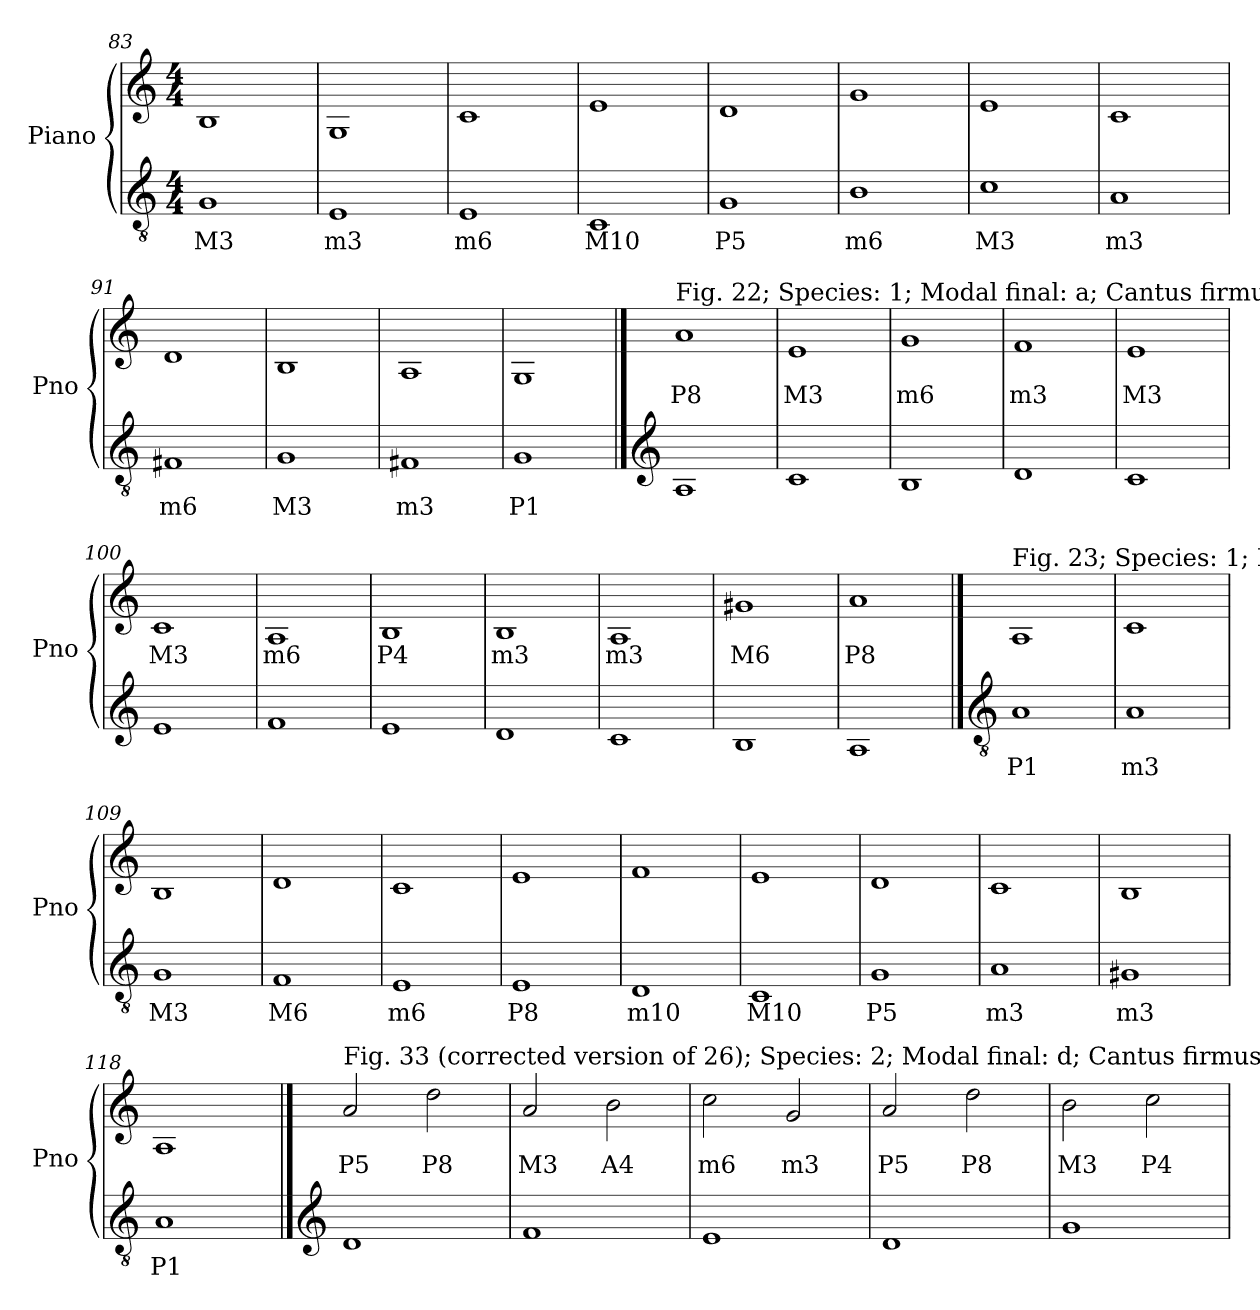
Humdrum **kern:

**kern	**text	**kern	**text
*part2	*part2	*part1	*part1
*staff2	*staff2	*staff1	*staff1
*I"Piano	*	*I"Piano	*
*I'Pno	*	*I'Pno	*
*clefGv2	*	*clefG2	*
*k[]	*	*k[]	*
*M4/4	*	*M4/4	*
=83	=83	=83	=83
!	!LO:LY:b	!	!
1G	M3	1B	.
=84	=84	=84	=84
!	!LO:LY:b	!	!
1E	m3	1G	.
=85	=85	=85	=85
!	!LO:LY:b	!	!
1E	m6	1c	.
=86	=86	=86	=86
!	!LO:LY:b	!	!
1C	M10	1e	.
=87	=87	=87	=87
!	!LO:LY:b	!	!
1G	P5	1d	.
=88	=88	=88	=88
!	!LO:LY:b	!	!
1B	m6	1g	.
=89	=89	=89	=89
!	!LO:LY:b	!	!
1c	M3	1e	.
=90	=90	=90	=90
!	!LO:LY:b	!	!
1A	m3	1c	.
=91	=91	=91	=91
!	!LO:LY:b	!	!
1F#X	m6	1d	.
=92	=92	=92	=92
!	!LO:LY:b	!	!
1G	M3	1B	.
=93	=93	=93	=93
!	!LO:LY:b	!	!
1F#X	m3	1A	.
=94	=94	=94	=94
!	!LO:LY:b	!	!
1G	P1	1G	.
!!LO:LB:g=z
==95	==95	==95	==95
*clefG2	*	*	*
!	!	!LO:TX:a:t=Fig. 22; Species&colon; 1; Modal final&colon; a; Cantus firmus&colon; Lower	!
!	!	!	!LO:LY:b
1A	.	1a	P8
=96	=96	=96	=96
!	!	!	!LO:LY:b
1c	.	1e	M3
=97	=97	=97	=97
!	!	!	!LO:LY:b
1B	.	1g	m6
=98	=98	=98	=98
!	!	!	!LO:LY:b
1d	.	1f	m3
=99	=99	=99	=99
!	!	!	!LO:LY:b
1c	.	1e	M3
=100	=100	=100	=100
!	!	!	!LO:LY:b
1e	.	1c	M3
=101	=101	=101	=101
!	!	!	!LO:LY:b
1f	.	1A	m6
=102	=102	=102	=102
!	!	!	!LO:LY:b
1e	.	1B	P4
=103	=103	=103	=103
!	!	!	!LO:LY:b
1d	.	1B	m3
=104	=104	=104	=104
!	!	!	!LO:LY:b
1c	.	1A	m3
=105	=105	=105	=105
!	!	!	!LO:LY:b
1B	.	1g#X	M6
=106	=106	=106	=106
!	!	!	!LO:LY:b
1A	.	1a	P8
!!LO:LB:g=z
==107	==107	==107	==107
*clefGv2	*	*	*
!	!	!LO:TX:a:t=Fig. 23; Species&colon; 1; Modal final&colon; a; Cantus firmus&colon; Upper	!
!	!LO:LY:b	!	!
1A	P1	1A	.
=108	=108	=108	=108
!	!LO:LY:b	!	!
1A	m3	1c	.
=109	=109	=109	=109
!	!LO:LY:b	!	!
1G	M3	1B	.
=110	=110	=110	=110
!	!LO:LY:b	!	!
1F	M6	1d	.
=111	=111	=111	=111
!	!LO:LY:b	!	!
1E	m6	1c	.
=112	=112	=112	=112
!	!LO:LY:b	!	!
1E	P8	1e	.
=113	=113	=113	=113
!	!LO:LY:b	!	!
1D	m10	1f	.
=114	=114	=114	=114
!	!LO:LY:b	!	!
1C	M10	1e	.
=115	=115	=115	=115
!	!LO:LY:b	!	!
1G	P5	1d	.
=116	=116	=116	=116
!	!LO:LY:b	!	!
1A	m3	1c	.
=117	=117	=117	=117
!	!LO:LY:b	!	!
1G#X	m3	1B	.
=118	=118	=118	=118
!	!LO:LY:b	!	!
1A	P1	1A	.
!!LO:PB:g=z
==119	==119	==119	==119
*clefG2	*	*	*
!	!	!LO:TX:a:t=Fig. 33 (corrected version of 26); Species&colon; 2; Modal final&colon; d; Cantus firmus&colon; Lower	!
!	!	!	!LO:LY:b
1d	.	2a/	P5
!	!	!	!LO:LY:b
.	.	2dd\	P8
=120	=120	=120	=120
!	!	!	!LO:LY:b
1f	.	2a/	M3
!	!	!	!LO:LY:b
.	.	2b\	A4
=121	=121	=121	=121
!	!	!	!LO:LY:b
1e	.	2cc\	m6
!	!	!	!LO:LY:b
.	.	2g/	m3
=122	=122	=122	=122
!	!	!	!LO:LY:b
1d	.	2a/	P5
!	!	!	!LO:LY:b
.	.	2dd\	P8
=123	=123	=123	=123
!	!	!	!LO:LY:b
1g	.	2b\	M3
!	!	!	!LO:LY:b
.	.	2cc\	P4
=	=	=	=
*-	*-	*-	*-
